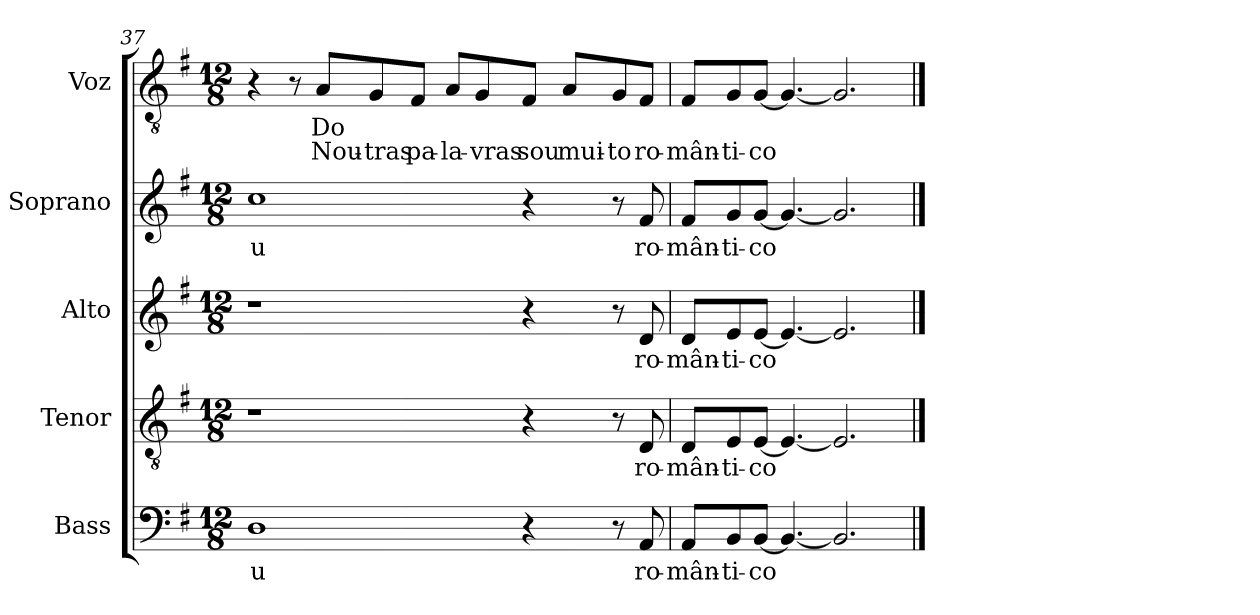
**kern	**text	**kern	**text	**kern	**text	**kern	**text	**kern	**text	**text
*part5	*part5	*part4	*part4	*part3	*part3	*part2	*part2	*part1	*part1	*part1
*staff5	*staff5	*staff4	*staff4	*staff3	*staff3	*staff2	*staff2	*staff1	*staff1	*staff1
*I"Bass	*	*I"Tenor	*	*I"Alto	*	*I"Soprano	*	*I"Voz	*	*
*I'B.	*	*I'T.	*	*I'A.	*	*I'S.	*	*I'Vo.	*	*
*clefF4	*	*clefGv2	*	*clefG2	*	*clefG2	*	*clefGv2	*	*
*k[f#]	*	*k[f#]	*	*k[f#]	*	*k[f#]	*	*k[f#]	*	*
*M12/8	*	*M12/8	*	*M12/8	*	*M12/8	*	*M12/8	*	*
=37	=37	=37	=37	=37	=37	=37	=37	=37	=37	=37
!	!LO:LY:b	!	!	!	!	!	!LO:LY:b	!	!	!
1D	u	1r	.	1r	.	1cc	u	4r	.	.
.	.	.	.	.	.	.	.	8r	.	.
!	!	!	!	!	!	!	!	!	!LO:LY:b	!LO:LY:b
.	.	.	.	.	.	.	.	8A/L	Do	Nou-
!	!	!	!	!	!	!	!	!	!	!LO:LY:b
.	.	.	.	.	.	.	.	8G/	.	-tras
!	!	!	!	!	!	!	!	!	!	!LO:LY:b
.	.	.	.	.	.	.	.	8F#/J	.	pa-
!	!	!	!	!	!	!	!	!	!	!LO:LY:b
.	.	.	.	.	.	.	.	8A/L	.	-la-
!	!	!	!	!	!	!	!	!	!	!LO:LY:b
.	.	.	.	.	.	.	.	8G/	.	-vras
!	!	!	!	!	!	!	!	!	!	!LO:LY:b
4r	.	4r	.	4r	.	4r	.	8F#/J	.	sou
!	!	!	!	!	!	!	!	!	!	!LO:LY:b
.	.	.	.	.	.	.	.	8A/L	.	mui-
!	!	!	!	!	!	!	!	!	!	!LO:LY:b
8r	.	8r	.	8r	.	8r	.	8G/	.	-to
!	!LO:LY:b	!	!LO:LY:b	!	!LO:LY:b	!	!LO:LY:b	!	!	!LO:LY:b
8AA/	ro-	8D/	ro-	8d/	ro-	8f#/	ro-	8F#/J	.	ro-
!!LO:LB:g=z
=38	=38	=38	=38	=38	=38	=38	=38	=38	=38	=38
!	!LO:LY:b	!	!LO:LY:b	!	!LO:LY:b	!	!LO:LY:b	!	!	!LO:LY:b
8AA/L	-mân-	8D/L	-mân-	8d/L	-mân-	8f#/L	-mân-	8F#/L	.	-mân-
!	!LO:LY:b	!	!LO:LY:b	!	!LO:LY:b	!	!LO:LY:b	!	!	!LO:LY:b
8BB/	-ti-	8E/	-ti-	8e/	-ti-	8g/	-ti-	8G/	.	-ti-
!	!LO:LY:b	!	!LO:LY:b	!	!LO:LY:b	!	!LO:LY:b	!	!	!LO:LY:b
[8BB/J	-co	[8E/J	-co	[8e/J	-co	[8g/J	-co	[8G/J	.	-co
4.BB/_	.	4.E/_	.	4.e/_	.	4.g/_	.	4.G/_	.	.
2.BB/]	.	2.E/]	.	2.e/]	.	2.g/]	.	2.G/]	.	.
==	==	==	==	==	==	==	==	==	==	==
*-	*-	*-	*-	*-	*-	*-	*-	*-	*-	*-
